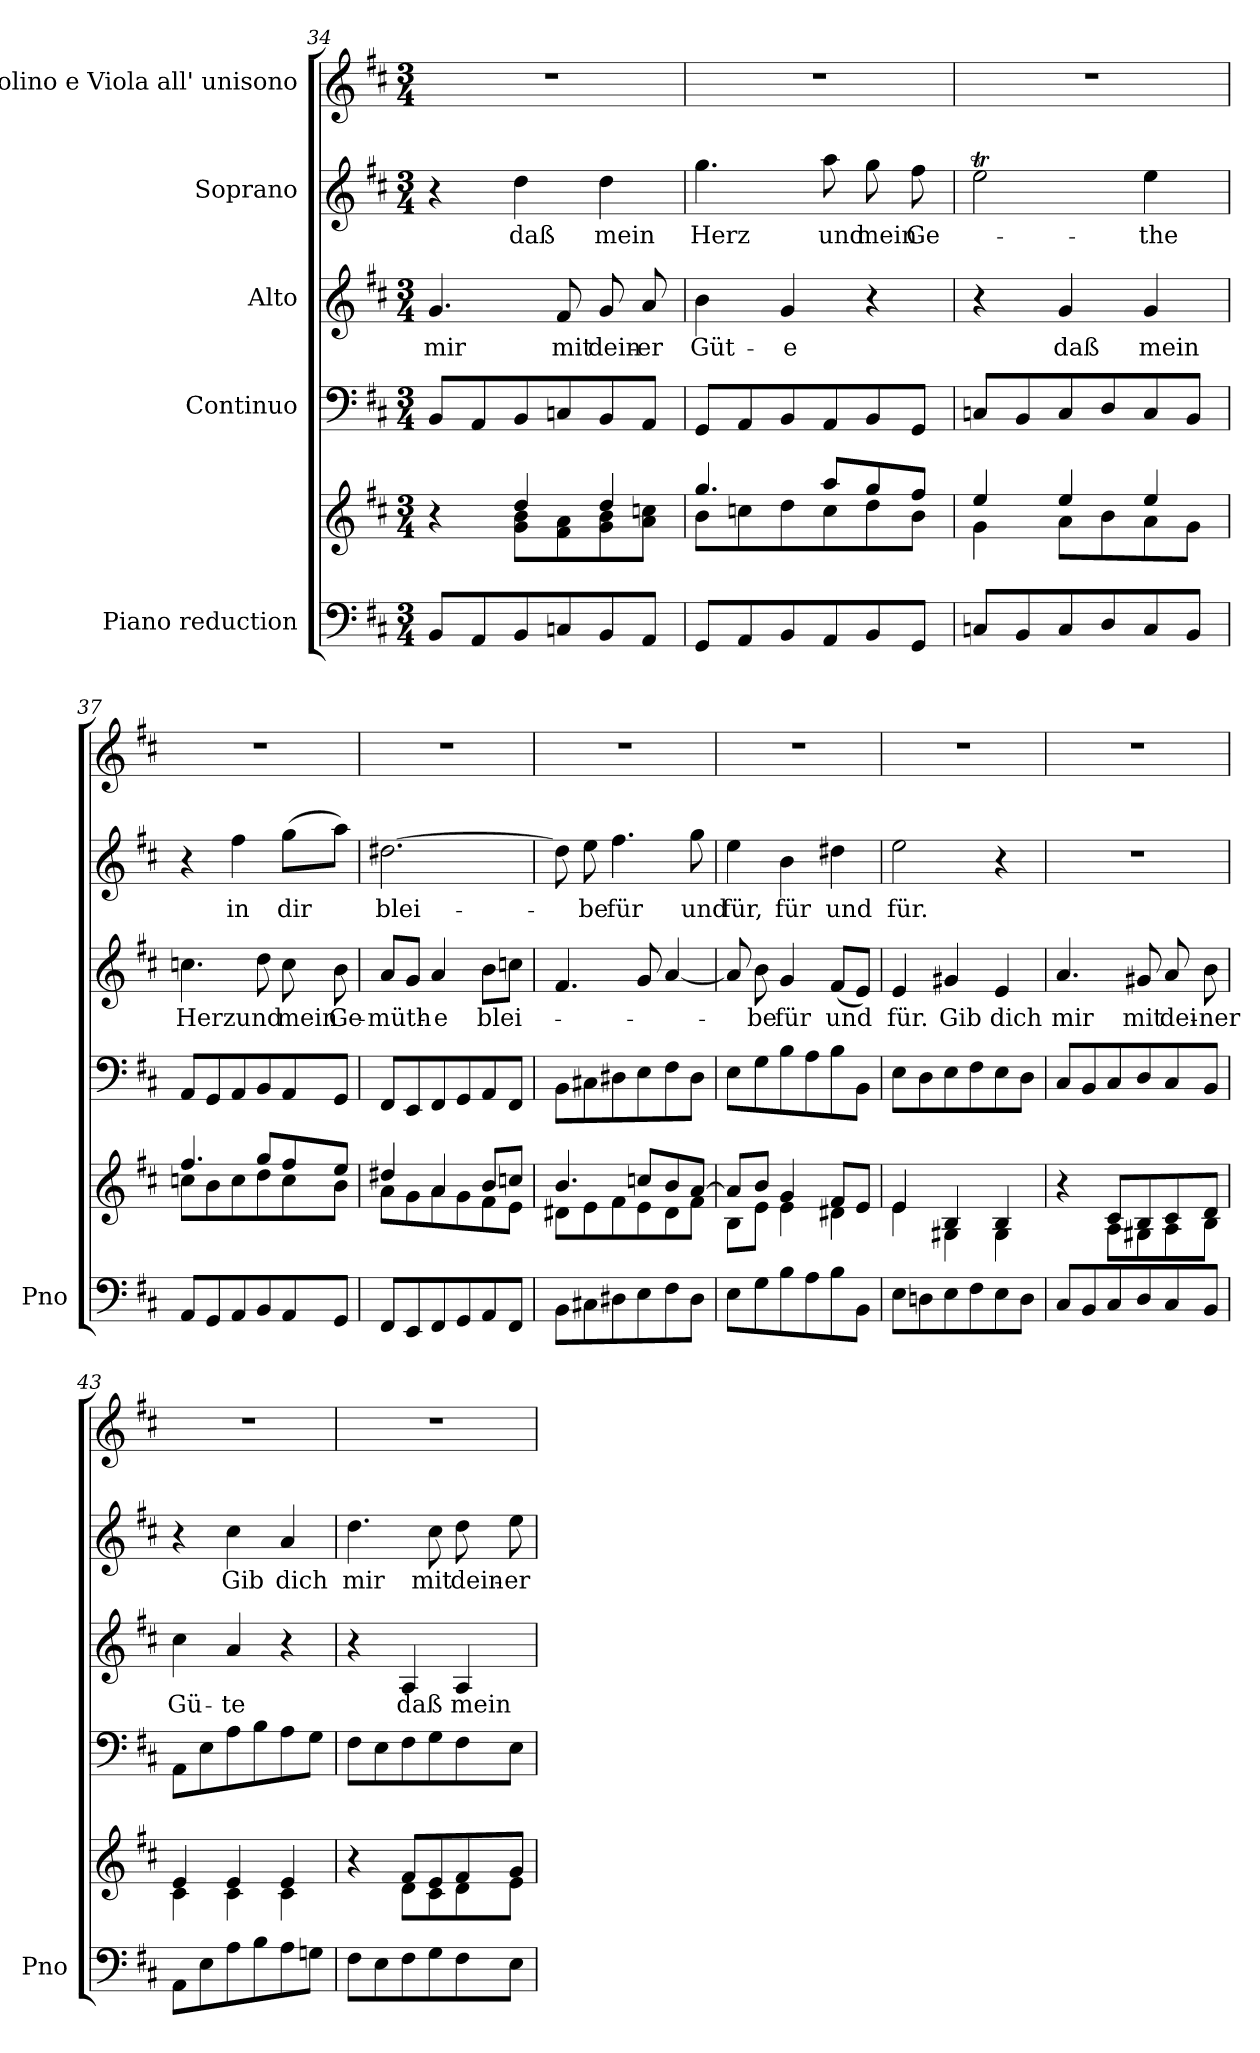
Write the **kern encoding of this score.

**kern	**kern	**kern	**kern	**text	**kern	**text	**kern
*part5	*part5	*part4	*part3	*part3	*part2	*part2	*part1
*staff6	*staff5	*staff4	*staff3	*staff3	*staff2	*staff2	*staff1
*I"Piano reduction	*	*I"Continuo	*I"Alto	*	*I"Soprano	*	*I"Violino e Viola all' unisono
*I'Pno	*	*	*	*	*	*	*
*clefF4	*clefG2	*clefF4	*clefG2	*	*clefG2	*	*clefG2
*k[f#c#]	*k[f#c#]	*k[f#c#]	*k[f#c#]	*	*k[f#c#]	*	*k[f#c#]
*M3/4	*M3/4	*M3/4	*M3/4	*	*M3/4	*	*M3/4
=34	=34	=34	=34	=34	=34	=34	=34
*	*^	*	*	*	*	*	*
!	!	!	!	!	!LO:LY:b	!	!	!
8BB/L	4r	4ryy	8BB/L	4.g/	mir	4r	.	2.r
8AA/	.	.	8AA/	.	.	.	.	.
!	!	!	!	!	!	!	!LO:LY:b	!
8BB/	4dd/	8g\ 8b\L	8BB/	.	.	4dd\	daß	.
!	!	!	!	!	!LO:LY:b	!	!	!
8Cn/	.	8f#\ 8a\	8Cn/	8f#/	mit	.	.	.
!	!	!	!	!	!LO:LY:b	!	!LO:LY:b	!
8BB/	4dd/	8g\ 8b\	8BB/	8g/	dein-	4dd\	mein	.
!	!	!	!	!	!LO:LY:b	!	!	!
8AA/J	.	8a\ 8ccn\J	8AA/J	8a/	-er	.	.	.
=35	=35	=35	=35	=35	=35	=35	=35	=35
!	!	!	!	!	!LO:LY:b	!	!LO:LY:b	!
8GG/L	4.gg/	8b\L	8GG/L	4b\	Güt-	4.gg\	Herz	2.r
8AA/	.	8ccn\	8AA/	.	.	.	.	.
!	!	!	!	!	!LO:LY:b	!	!	!
8BB/	.	8dd\	8BB/	4g/	-e	.	.	.
!	!	!	!	!	!	!	!LO:LY:b	!
8AA/	8aa/L	8cc\	8AA/	.	.	8aa\	und	.
!	!	!	!	!	!	!	!LO:LY:b	!
8BB/	8gg/	8dd\	8BB/	4r	.	8gg\	mein	.
!	!	!	!	!	!	!	!LO:LY:b	!
8GG/J	8ff#/J	8b\J	8GG/J	.	.	8ff#\	Ge-	.
=36	=36	=36	=36	=36	=36	=36	=36	=36
8Cn/L	4ee/	4g\	8Cn/L	4r	.	2eeT\	.	2.r
8BB/	.	.	8BB/	.	.	.	.	.
!	!	!	!	!	!LO:LY:b	!	!	!
8C/	4ee/	8a\L	8C/	4g/	daß	.	.	.
8D/	.	8b\	8D/	.	.	.	.	.
!	!	!	!	!	!LO:LY:b	!	!LO:LY:b	!
8C/	4ee/	8a\	8C/	4g/	mein	4ee\	-the	.
8BB/J	.	8g\J	8BB/J	.	.	.	.	.
=37	=37	=37	=37	=37	=37	=37	=37	=37
!	!	!	!	!	!LO:LY:b	!	!	!
8AA/L	4.ff#/	8ccn\L	8AA/L	4.ccn\	Herz	4r	.	2.r
8GG/	.	8b\	8GG/	.	.	.	.	.
!	!	!	!	!	!	!	!LO:LY:b	!
8AA/	.	8cc\	8AA/	.	.	4ff#\	in	.
!	!	!	!	!	!LO:LY:b	!	!	!
8BB/	8gg/L	8dd\	8BB/	8dd\	und	.	.	.
!	!	!	!	!	!LO:LY:b	!	!LO:LY:b	!
8AA/	8ff#/	8cc\	8AA/	8cc\	mein	(>8gg\L	dir	.
!	!	!	!	!	!LO:LY:b	!	!	!
8GG/J	8ee/J	8b\J	8GG/J	8b\	Ge-	8aa\J)	.	.
=38	=38	=38	=38	=38	=38	=38	=38	=38
!	!	!	!	!	!LO:LY:b	!	!LO:LY:b	!
8FF#/L	4dd#X/	8a\L	8FF#/L	8a/L	-müth-	[2.dd#X\	blei-	2.r
8EE/	.	8g\	8EE/	8g/J	.	.	.	.
!	!	!	!	!	!LO:LY:b	!	!	!
8FF#/	4a/	8a\	8FF#/	4a/	-e	.	.	.
8GG/	.	8g\	8GG/	.	.	.	.	.
!	!	!	!	!	!LO:LY:b	!	!	!
8AA/	8b/L	8f#\	8AA/	8b\L	blei-	.	.	.
8FF#/J	8ccn/J	8e\J	8FF#/J	8ccn\J	.	.	.	.
=39	=39	=39	=39	=39	=39	=39	=39	=39
8BB\L	4.b/	8d#X\L	8BB\L	4.f#/	.	8dd#\]	.	2.r
!	!	!	!	!	!	!	!LO:LY:b	!
8C#X\	.	8e\	8C#X\	.	.	8ee\	-be	.
!	!	!	!	!	!	!	!LO:LY:b	!
8D#X\	.	8f#\	8D#X\	.	.	4.ff#\	für	.
8E\	8ccn/L	8e\	8E\	8g/	.	.	.	.
8F#\	8b/	8d#\	8F#\	[4a/	.	.	.	.
!	!	!	!	!	!	!	!LO:LY:b	!
8D#\J	[8a/J	8f#\J	8D#\J	.	.	8gg\	und	.
!!LO:PB:g=z
=40	=40	=40	=40	=40	=40	=40	=40	=40
!	!	!	!	!	!	!	!LO:LY:b	!
8E\L	8a/L]	8B\L	8E\L	8a/]	.	4ee\	für,	2.r
!	!	!	!	!	!LO:LY:b	!	!	!
8G\	8b/J	8e\J	8G\	8b\	-be	.	.	.
!	!	!	!	!	!LO:LY:b	!	!LO:LY:b	!
8B\	4g/	4e\	8B\	4g/	für	4b\	für	.
8A\	.	.	8A\	.	.	.	.	.
!	!	!	!	!	!LO:LY:b	!	!LO:LY:b	!
8B\	8f#/L	4d#X\	8B\	(<8f#/L	und	4dd#X\	und	.
8BB\J	8e/J	.	8BB\J	8e/J)	.	.	.	.
=41	=41	=41	=41	=41	=41	=41	=41	=41
!	!	!	!	!	!LO:LY:b	!	!LO:LY:b	!
8E\L	4e/	4e\	8E\L	4e/	für.	2ee\	für.	2.r
8Dn\	.	.	8D\	.	.	.	.	.
!	!	!	!	!	!LO:LY:b	!	!	!
8E\	4B/	4G#X\	8E\	4g#X/	Gib	.	.	.
8F#\	.	.	8F#\	.	.	.	.	.
!	!	!	!	!	!LO:LY:b	!	!	!
8E\	4B/	4G#\	8E\	4e/	dich	4r	.	.
8D\J	.	.	8D\J	.	.	.	.	.
=42	=42	=42	=42	=42	=42	=42	=42	=42
!	!	!	!	!	!LO:LY:b	!	!	!
8C#/L	4r	4ryy	8C#/L	4.a/	mir	2.r	.	2.r
8BB/	.	.	8BB/	.	.	.	.	.
8C#/	8c#/L	8A\L	8C#/	.	.	.	.	.
!	!	!	!	!	!LO:LY:b	!	!	!
8D/	8B/	8G#X\	8D/	8g#X/	mit	.	.	.
!	!	!	!	!	!LO:LY:b	!	!	!
8C#/	8c#/	8A\	8C#/	8a/	dei-	.	.	.
!	!	!	!	!	!LO:LY:b	!	!	!
8BB/J	8d/J	8B\J	8BB/J	8b\	-ner	.	.	.
=43	=43	=43	=43	=43	=43	=43	=43	=43
!	!	!	!	!	!LO:LY:b	!	!	!
8AA\L	4e/	4c#\	8AA\L	4cc#\	Gü-	4r	.	2.r
8E\	.	.	8E\	.	.	.	.	.
!	!	!	!	!	!LO:LY:b	!	!LO:LY:b	!
8A\	4e/	4c#\	8A\	4a/	-te	4cc#\	Gib	.
8B\	.	.	8B\	.	.	.	.	.
!	!	!	!	!	!	!	!LO:LY:b	!
8A\	4e/	4c#\	8A\	4r	.	4a/	dich	.
8Gn\J	.	.	8G\J	.	.	.	.	.
=44	=44	=44	=44	=44	=44	=44	=44	=44
!	!	!	!	!	!	!	!LO:LY:b	!
8F#\L	4r	4ryy	8F#\L	4r	.	4.dd\	mir	2.r
8E\	.	.	8E\	.	.	.	.	.
!	!	!	!	!	!LO:LY:b	!	!	!
8F#\	8f#/L	8d\L	8F#\	4A/	daß	.	.	.
!	!	!	!	!	!	!	!LO:LY:b	!
8G\	8e/	8c#\	8G\	.	.	8cc#\	mit	.
!	!	!	!	!	!LO:LY:b	!	!LO:LY:b	!
8F#\	8f#/	8d\	8F#\	4A/	mein	8dd\	dein-	.
!	!	!	!	!	!	!	!LO:LY:b	!
8E\J	8g/J	8e\J	8E\J	.	.	8ee\	-er	.
*	*v	*v	*	*	*	*	*	*
=	=	=	=	=	=	=	=
*-	*-	*-	*-	*-	*-	*-	*-
